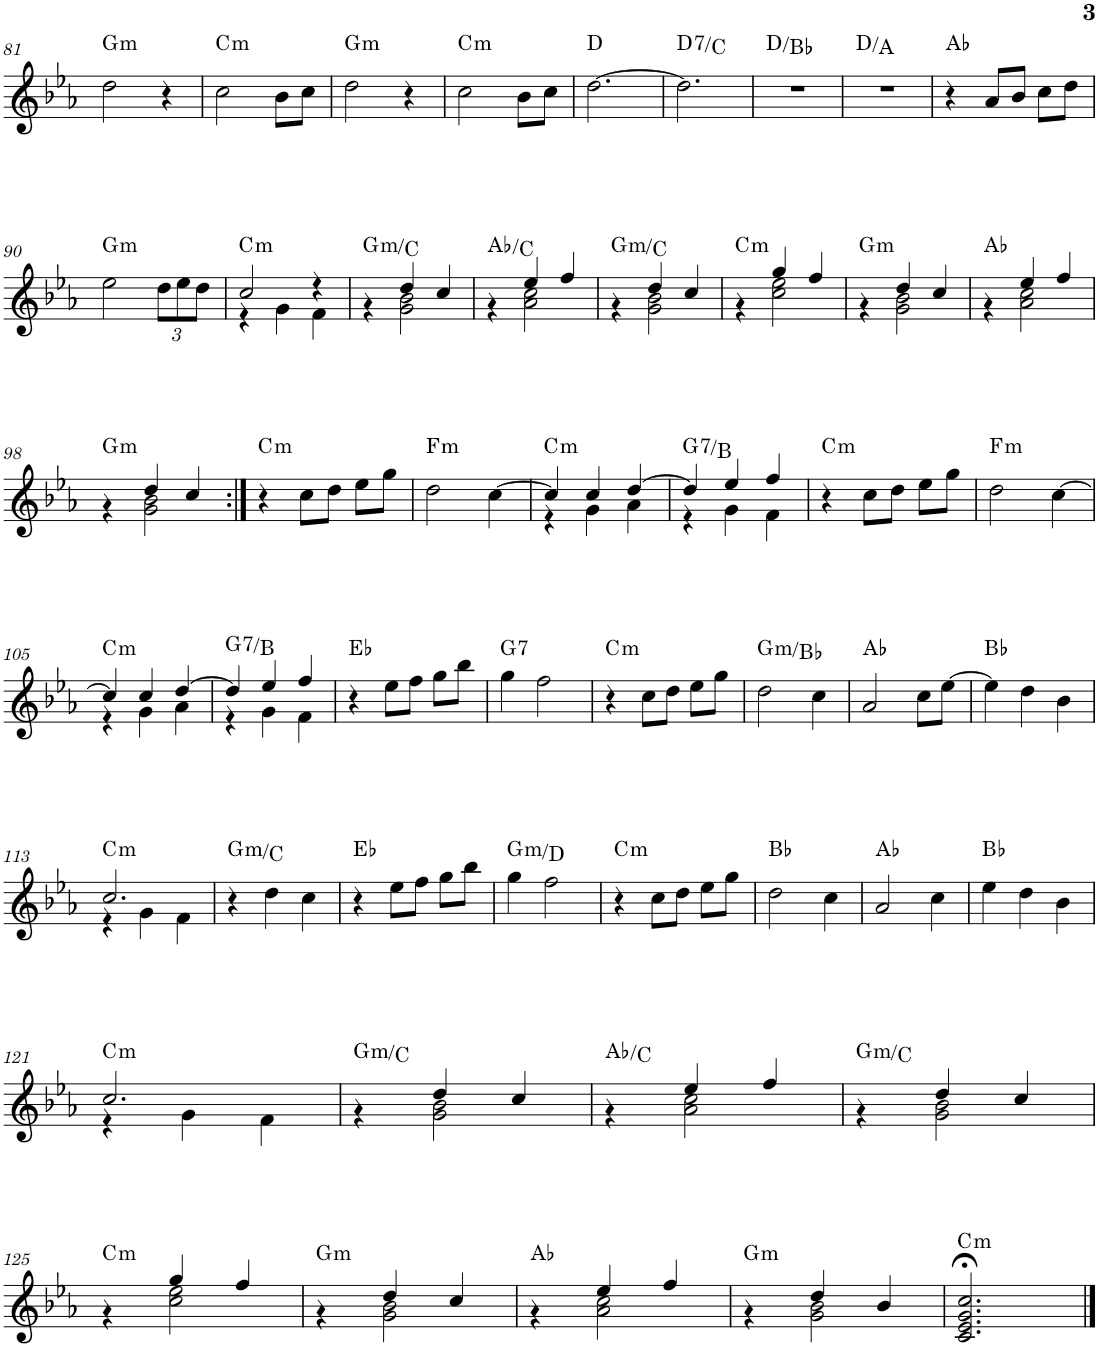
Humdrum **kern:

**kern	**harte
*part1	*part1
*staff1	*
*I"P1	*
!!LO:PB:g=z
*clefG2	*
*k[b-e-a-]	*
*c:	*
*M3/4	*
=81	=81
!	!LO:H:kt=m
2dd\	G:min
4r	.
=82	=82
!	!LO:H:kt=m
2cc\	C:min
8b-\L	.
8cc\J	.
=83	=83
!	!LO:H:kt=m
2dd\	G:min
4r	.
=84	=84
!	!LO:H:kt=m
2cc\	C:min
8b-\L	.
8cc\J	.
=85	=85
[>2.dd\	D:maj
=86	=86
!	!LO:H:kt=7
2.dd\]	D:7/b7
=87	=87
2.r	D:maj/b6
=88	=88
2.r	D:maj/5
=89	=89
4r	Ab:maj
8a-/L	.
8b-/J	.
8cc\L	.
8dd\J	.
!!LO:LB:g=z
=90	=90
!	!LO:H:kt=m
2ee-\	G:min
*Xbrackettup	*
12dd\L	.
12ee-\	.
12dd\J	.
=91	=91
*^	*
!	!	!LO:H:kt=m
2cc/	4r	C:min
.	4g\	.
4r	4f\	.
=92	=92	=92
!	!	!LO:H:kt=m
4ryy	4r	G:min/4
4dd/	2g\ 2b-\	.
4cc/	.	.
=93	=93	=93
4ryy	4r	Ab:maj/3
4ee-/	2a-\ 2cc\	.
4ff/	.	.
=94	=94	=94
!	!	!LO:H:kt=m
4ryy	4r	G:min/4
4dd/	2g\ 2b-\	.
4cc/	.	.
=95	=95	=95
!	!	!LO:H:kt=m
4ryy	4r	C:min
4gg/	2cc\ 2ee-\	.
4ff/	.	.
=96	=96	=96
!	!	!LO:H:kt=m
4ryy	4r	G:min
4dd/	2g\ 2b-\	.
4cc/	.	.
=97	=97	=97
4ryy	4r	Ab:maj
4ee-/	2a-\ 2cc\	.
4ff/	.	.
!!LO:LB:g=z	!!
=98	=98	=98
!	!	!LO:H:kt=m
4ryy	4r	G:min
4dd/	2g\ 2b-\	.
4cc/	.	.
*v	*v	*
=99:|!	=99:|!
!	!LO:H:kt=m
4r	C:min
8cc\L	.
8dd\J	.
8ee-\L	.
8gg\J	.
=100	=100
!	!LO:H:kt=m
2dd\	F:min
[>4cc\	.
=101	=101
*^	*
!	!	!LO:H:kt=m
4cc/]	4r	C:min
4cc/	4g\	.
[>4dd/	4a-\	.
=102	=102	=102
!	!	!LO:H:kt=7
4dd/]	4r	G:7/3
4ee-/	4g\	.
4ff/	4f\	.
=103	=103	=103
!	!	!LO:H:kt=m
*v	*v	*
4r	C:min
8cc\L	.
8dd\J	.
8ee-\L	.
8gg\J	.
=104	=104
!	!LO:H:kt=m
2dd\	F:min
[>4cc\	.
!!LO:LB:g=z
=105	=105
*^	*
!	!	!LO:H:kt=m
4cc/]	4r	C:min
4cc/	4g\	.
[>4dd/	4a-\	.
=106	=106	=106
!	!	!LO:H:kt=7
4dd/]	4r	G:7/3
4ee-/	4g\	.
4ff/	4f\	.
*v	*v	*
=107	=107
4r	Eb:maj
8ee-\L	.
8ff\J	.
8gg\L	.
8bb-\J	.
=108	=108
!	!LO:H:kt=7
4gg\	G:7
2ff\	.
=109	=109
!	!LO:H:kt=m
4r	C:min
8cc\L	.
8dd\J	.
8ee-\L	.
8gg\J	.
=110	=110
!	!LO:H:kt=m
2dd\	G:min/b3
4cc\	.
=111	=111
2a-/	Ab:maj
8cc\L	.
[>8ee-\J	.
=112	=112
4ee-\]	Bb:maj
4dd\	.
4b-\	.
!!LO:LB:g=z
=113	=113
*^	*
!	!	!LO:H:kt=m
2.cc/	4r	C:min
.	4g\	.
.	4f\	.
=114	=114	=114
!	!	!LO:H:kt=m
*v	*v	*
4r	G:min/4
4dd\	.
4cc\	.
=115	=115
4r	Eb:maj
8ee-\L	.
8ff\J	.
8gg\L	.
8bb-\J	.
=116	=116
!	!LO:H:kt=m
4gg\	G:min/5
2ff\	.
=117	=117
!	!LO:H:kt=m
4r	C:min
8cc\L	.
8dd\J	.
8ee-\L	.
8gg\J	.
=118	=118
2dd\	Bb:maj
4cc\	.
=119	=119
2a-/	Ab:maj
4cc\	.
=120	=120
4ee-\	Bb:maj
4dd\	.
4b-\	.
!!LO:LB:g=z
=121	=121
*^	*
!	!	!LO:H:kt=m
2.cc/	4r	C:min
.	4g\	.
.	4f\	.
=122	=122	=122
!	!	!LO:H:kt=m
4ryy	4r	G:min/4
4dd/	2g\ 2b-\	.
4cc/	.	.
=123	=123	=123
4ryy	4r	Ab:maj/3
4ee-/	2a-\ 2cc\	.
4ff/	.	.
=124	=124	=124
!	!	!LO:H:kt=m
4ryy	4r	G:min/4
4dd/	2g\ 2b-\	.
4cc/	.	.
!!LO:LB:g=z	!!
=125	=125	=125
!	!	!LO:H:kt=m
4ryy	4r	C:min
4gg/	2cc\ 2ee-\	.
4ff/	.	.
=126	=126	=126
!	!	!LO:H:kt=m
4ryy	4r	G:min
4dd/	2g\ 2b-\	.
4cc/	.	.
=127	=127	=127
4ryy	4r	Ab:maj
4ee-/	2a-\ 2cc\	.
4ff/	.	.
=128	=128	=128
!	!	!LO:H:kt=m
4ryy	4r	G:min
4dd/	2g\ 2b-\	.
4b-/	.	.
*v	*v	*
=129	=129
!	!LO:H:kt=m
2.c/;< 2.e-/;< 2.g/;< 2.cc/;<	C:min
==	==
*-	*-
